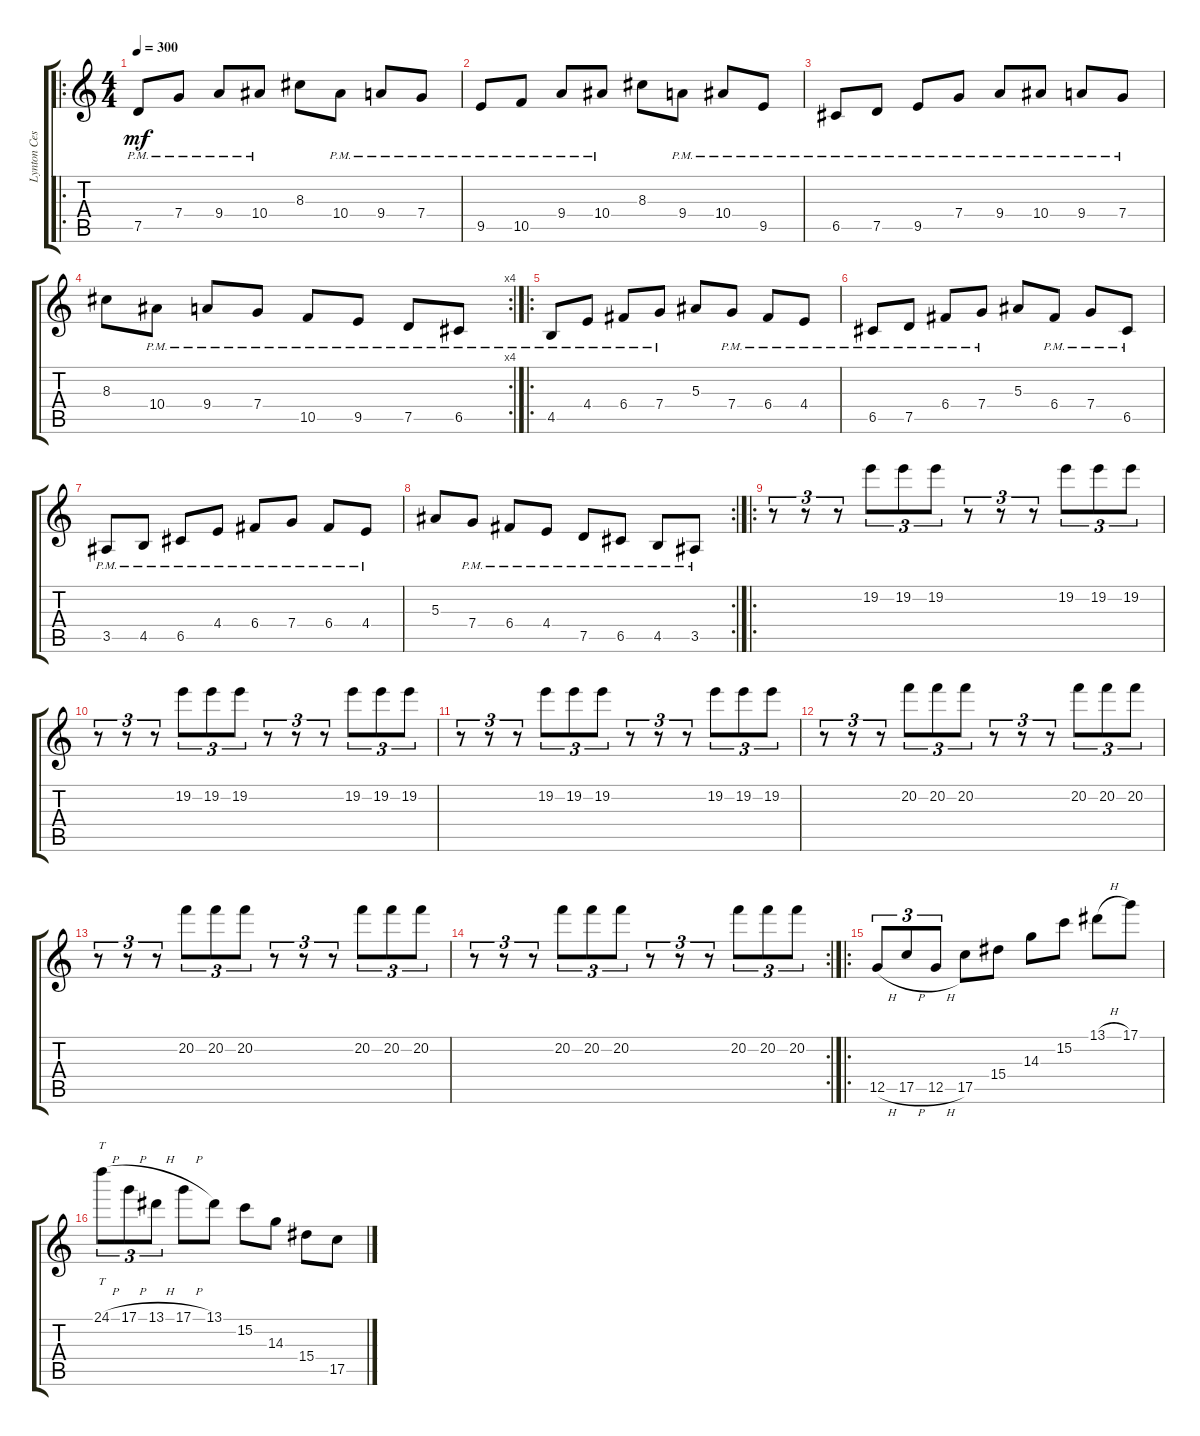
\track ("Lynton Cessford" "Lynton Ces") {instrument distortionguitar}
\staff {score tabs}
\tuning (D4 A3 F3 C3 G2 D2) {hide}
\ro
\ts (4 4)
\tempo 300
\clef g2
\ks c
7.5{pm}.8{dy mf} 7.4{pm}.8 9.4{pm}.8 10.4{pm}.8 8.3.8 10.4{pm}.8 9.4{pm}.8 7.4{pm}.8 |
9.5{pm}.8 10.5{pm}.8 9.4{pm}.8 10.4{pm}.8 8.3.8 9.4{pm}.8 10.4{pm}.8 9.5{pm}.8 |
6.5{pm}.8 7.5{pm}.8 9.5{pm}.8 7.4{pm}.8 9.4{pm}.8 10.4{pm}.8 9.4{pm}.8 7.4{pm}.8 |
\rc 4
8.3.8 10.4{pm}.8 9.4{pm}.8 7.4{pm}.8 10.5{pm}.8 9.5{pm}.8 7.5{pm}.8 6.5{pm}.8 |
\ro
4.5{pm}.8 4.4{pm}.8 6.4{pm}.8 7.4{pm}.8 5.3.8 7.4{pm}.8 6.4{pm}.8 4.4{pm}.8 |
6.5{pm}.8 7.5{pm}.8 6.4{pm}.8 7.4{pm}.8 5.3.8 6.4{pm}.8 7.4{pm}.8 6.5{pm}.8 |
3.5{pm}.8 4.5{pm}.8 6.5{pm}.8 4.4{pm}.8 6.4{pm}.8 7.4{pm}.8 6.4{pm}.8 4.4{pm}.8 |
\rc 2
5.3.8 7.4{pm}.8 6.4{pm}.8 4.4{pm}.8 7.5{pm}.8 6.5{pm}.8 4.5{pm}.8 3.5{pm}.8 |
\ro
r.8{tu (3 2)} r.8{tu (3 2)} r.8{tu (3 2)} 19.2.8{tu (3 2)} 19.2.8{tu (3 2)} 19.2.8{tu (3 2)} r.8{tu (3 2)} r.8{tu (3 2)} r.8{tu (3 2)} 19.2.8{tu (3 2)} 19.2.8{tu (3 2)} 19.2.8{tu (3 2)} |
r.8{tu (3 2)} r.8{tu (3 2)} r.8{tu (3 2)} 19.2.8{tu (3 2)} 19.2.8{tu (3 2)} 19.2.8{tu (3 2)} r.8{tu (3 2)} r.8{tu (3 2)} r.8{tu (3 2)} 19.2.8{tu (3 2)} 19.2.8{tu (3 2)} 19.2.8{tu (3 2)} |
r.8{tu (3 2)} r.8{tu (3 2)} r.8{tu (3 2)} 19.2.8{tu (3 2)} 19.2.8{tu (3 2)} 19.2.8{tu (3 2)} r.8{tu (3 2)} r.8{tu (3 2)} r.8{tu (3 2)} 19.2.8{tu (3 2)} 19.2.8{tu (3 2)} 19.2.8{tu (3 2)} |
r.8{tu (3 2)} r.8{tu (3 2)} r.8{tu (3 2)} 20.2.8{tu (3 2)} 20.2.8{tu (3 2)} 20.2.8{tu (3 2)} r.8{tu (3 2)} r.8{tu (3 2)} r.8{tu (3 2)} 20.2.8{tu (3 2)} 20.2.8{tu (3 2)} 20.2.8{tu (3 2)} |
r.8{tu (3 2)} r.8{tu (3 2)} r.8{tu (3 2)} 20.2.8{tu (3 2)} 20.2.8{tu (3 2)} 20.2.8{tu (3 2)} r.8{tu (3 2)} r.8{tu (3 2)} r.8{tu (3 2)} 20.2.8{tu (3 2)} 20.2.8{tu (3 2)} 20.2.8{tu (3 2)} |
\rc 2
r.8{tu (3 2)} r.8{tu (3 2)} r.8{tu (3 2)} 20.2.8{tu (3 2)} 20.2.8{tu (3 2)} 20.2.8{tu (3 2)} r.8{tu (3 2)} r.8{tu (3 2)} r.8{tu (3 2)} 20.2.8{tu (3 2)} 20.2.8{tu (3 2)} 20.2.8{tu (3 2)} |
\ro
12.5{h}.8{tu (3 2)} 17.5{h}.8{tu (3 2)} 12.5{h}.8{tu (3 2)} 17.5.8 15.4.8 14.3.8 15.2.8 13.1{h}.8 17.1.8 |
24.1{h}.8{tt tu (3 2)} 17.1{h}.8{tu (3 2)} 13.1{h}.8{tu (3 2)} 17.1{h}.8 13.1.8 15.2.8 14.3.8 15.4.8 17.5.8
